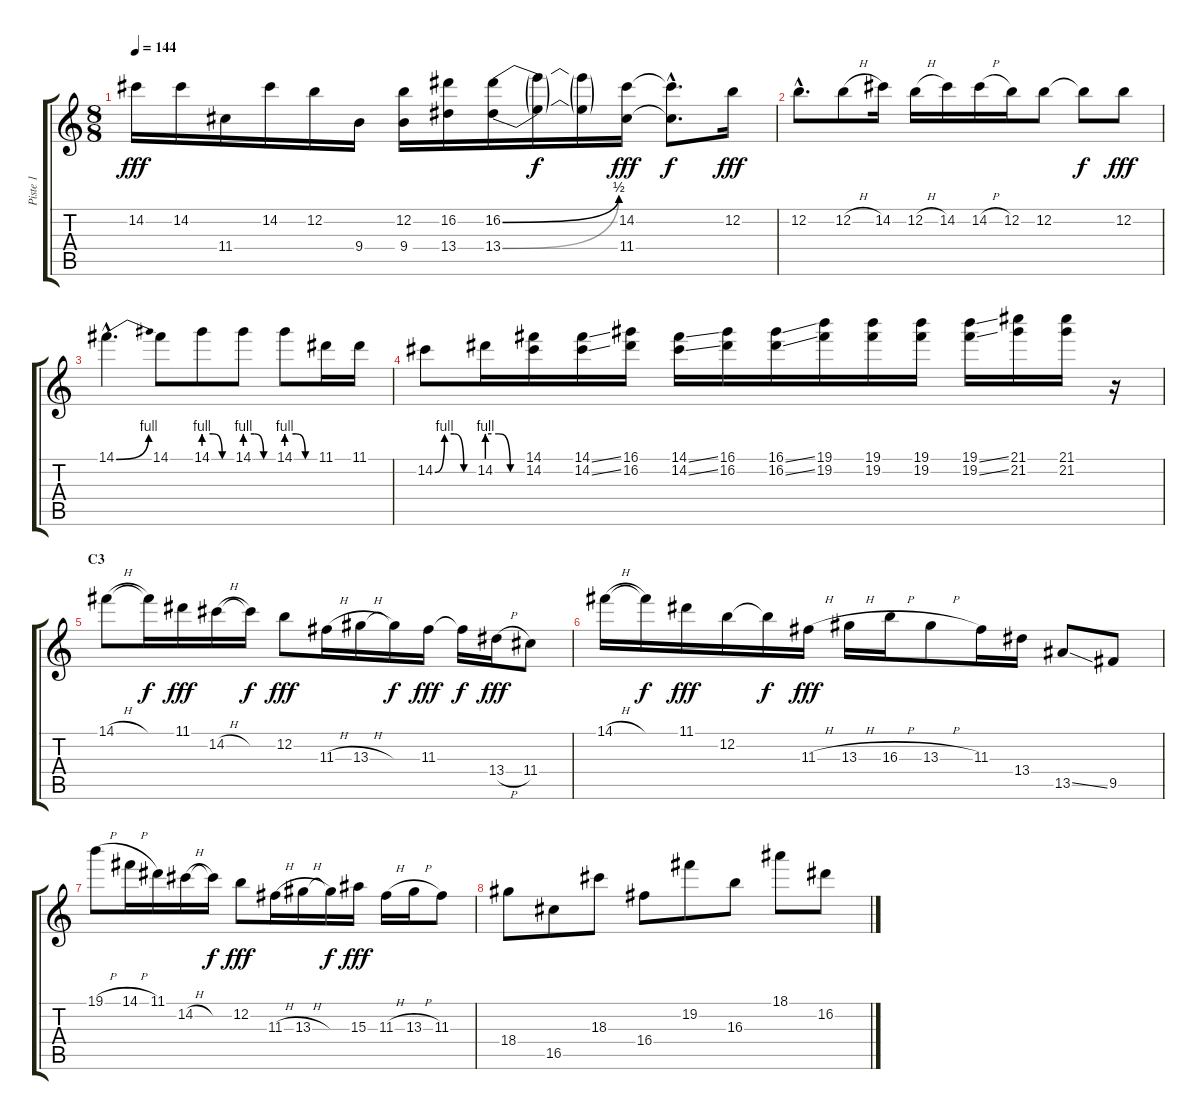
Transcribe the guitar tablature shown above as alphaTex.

\track ("Piste 1" "Piste 1") {instrument distortionguitar}
\staff {score tabs}
\tuning (E4 B3 G3 D3 A2 E2) {hide}
\ts (8 8)
\tempo 144
\clef g2
\ks c
14.2.16{dy fff} 14.2.16 11.4.16 14.2.16 12.2.16 9.4.16 (12.2 9.4).16 (16.2 13.4).16 (16.2{be (bend 0 0 60 2)} 13.4{be (bend 0 0 60 2)}).16 (16.2{t} 13.4{t}).16{dy f} (16.2{t} 13.4{t}).16 (14.2 11.4).16{dy fff} (14.2{hac t} 11.4{hac t}).8{d dy f} 12.2.16{dy fff} |
12.2{hac}.8{d} 12.2{h}.8 14.2.16 12.2{h}.16 14.2.16 14.2{h}.16 12.2.16 12.2.8 12.2{t}.8{dy f} 12.2.8{dy fff} |
14.1{be (bend 0 0 60 4) hac}.4{d} 14.1.8 14.1{be (custom 0 4 20 4 40 0 60 0)}.8 14.1{be (custom 0 4 20 4 40 0 60 0)}.8 14.1{be (custom 0 4 20 4 40 0 60 0)}.8 11.1.16 11.1.16 |
14.2{be (custom 0 0 15 4 30 4 45 0 60 0)}.8 14.2{be (custom 0 4 20 4 40 0 60 0)}.16 (14.1 14.2).16 (14.1{ss} 14.2{ss}).16 (16.1 16.2).16 (14.1{ss} 14.2{ss}).16 (16.1 16.2).16 (16.1{ss} 16.2{ss}).16 (19.1 19.2).16 (19.1 19.2).16 (19.1 19.2).16 (19.1{ss} 19.2{ss}).16 (21.1 21.2).16 (21.1 21.2).16 r.16 |
\section ("" "C3")
14.1{h}.8 14.1{t}.16{dy f} 11.1.16{dy fff} 14.2{h}.16 14.2{t}.16{dy f} 12.2.8{dy fff} 11.3{h}.16 13.3{h}.16 13.3{t}.16{dy f} 11.3.16{dy fff} 11.3{t}.16{dy f} 13.4{h}.16{dy fff} 11.4.8 |
14.1{h}.16 14.1{t}.16{dy f} 11.1.16{dy fff} 12.2.16 12.2{t}.16{dy f} 11.3{h}.16{dy fff} 13.3{h}.16 16.3{h}.16 13.3{h}.8 11.3.16 13.4.16 13.5{ss}.8 9.5.8 |
19.1{h}.8 14.1{h}.16 11.1.16 14.2{h}.16 14.2{t}.16{dy f} 12.2.8{dy fff} 11.3{h}.16 13.3{h}.16 13.3{t}.16{dy f} 15.3.16{dy fff} 11.3{h}.16 13.3{h}.16 11.3.8 |
18.4.8 16.5.8 18.3.8 16.4.8 19.2.8 16.3.8 18.1.8 16.2.8
